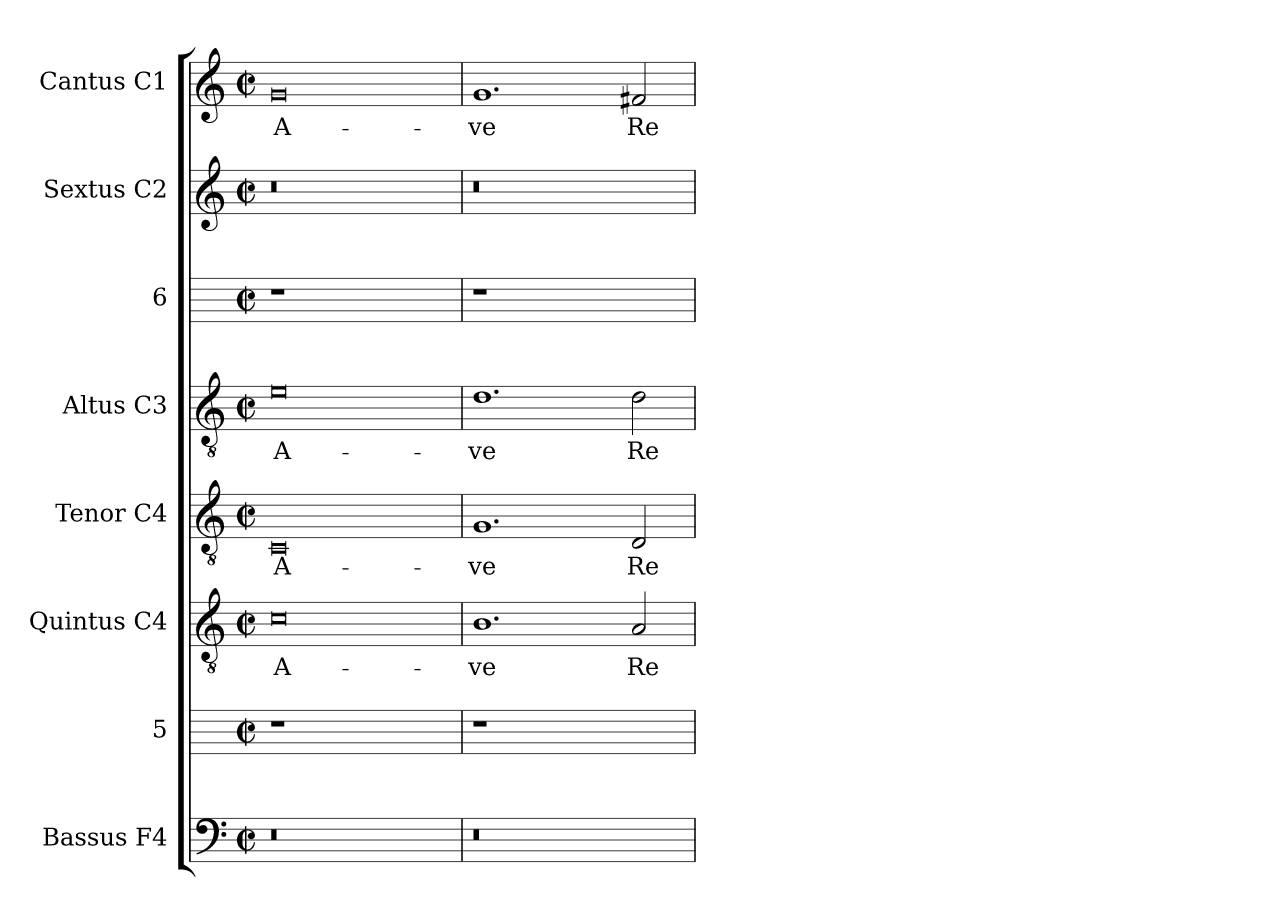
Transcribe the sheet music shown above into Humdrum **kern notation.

**kern	**kern	**kern	**text	**kern	**text	**kern	**text	**kern	**kern	**kern	**text
*part8	*part7	*part6	*part6	*part5	*part5	*part4	*part4	*part3	*part2	*part1	*part1
*staff8	*staff7	*staff6	*staff6	*staff5	*staff5	*staff4	*staff4	*staff3	*staff2	*staff1	*staff1
*I"Bassus  F4	*I"5	*I"Quintus  C4	*	*I"Tenor  C4	*	*I"Altus  C3	*	*I"6	*I"Sextus  C2	*I"Cantus  C1	*
*I'B	*	*	*	*I'T	*	*I'A	*	*	*	*I'C	*
!!LO:PB:g=z
*stria5	*stria5	*stria5	*	*stria5	*	*stria5	*	*stria5	*stria5	*stria5	*
*clefF4	*	*clefGv2	*	*clefGv2	*	*clefGv2	*	*	*clefG2	*clefG2	*
*k[]	*k[]	*k[]	*	*k[]	*	*k[]	*	*k[]	*k[]	*k[]	*
*C:	*C:	*C:	*	*C:	*	*C:	*	*C:	*C:	*C:	*
*M2/2	*M2/2	*M2/2	*	*M2/2	*	*M2/2	*	*M2/2	*M2/2	*M2/2	*
*met(c|)	*met(c|)	*met(c|)	*	*met(c|)	*	*met(c|)	*	*met(c|)	*met(c|)	*met(c|)	*
=1	=1	=1	=1	=1	=1	=1	=1	=1	=1	=1	=1
!	!	!	!LO:LY:b:cj	!	!LO:LY:b:cj	!	!LO:LY:b:cj	!	!	!	!LO:LY:b:cj
0r	1r	0c	A-	0C	A-	0e	A-	1r	0r	0g	A-
.	1ryy	.	.	.	.	.	.	1ryy	.	.	.
=2	=2	=2	=2	=2	=2	=2	=2	=2	=2	=2	=2
!	!	!	!LO:LY:b:cj	!	!LO:LY:b:cj	!	!LO:LY:b:cj	!	!	!	!LO:LY:b:cj
0r	1r	1.B	-ve	1.G	-ve	1.d	-ve	1r	0r	1.g	-ve
.	1ryy	.	.	.	.	.	.	1ryy	.	.	.
!	!	!	!LO:LY:b:cj	!	!LO:LY:b:cj	!	!LO:LY:b:cj	!	!	!	!LO:LY:b:cj
.	.	2A/	Re-	2D/	Re-	2d\	Re-	.	.	2f#X/	Re-
=	=	=	=	=	=	=	=	=	=	=	=
*-	*-	*-	*-	*-	*-	*-	*-	*-	*-	*-	*-
